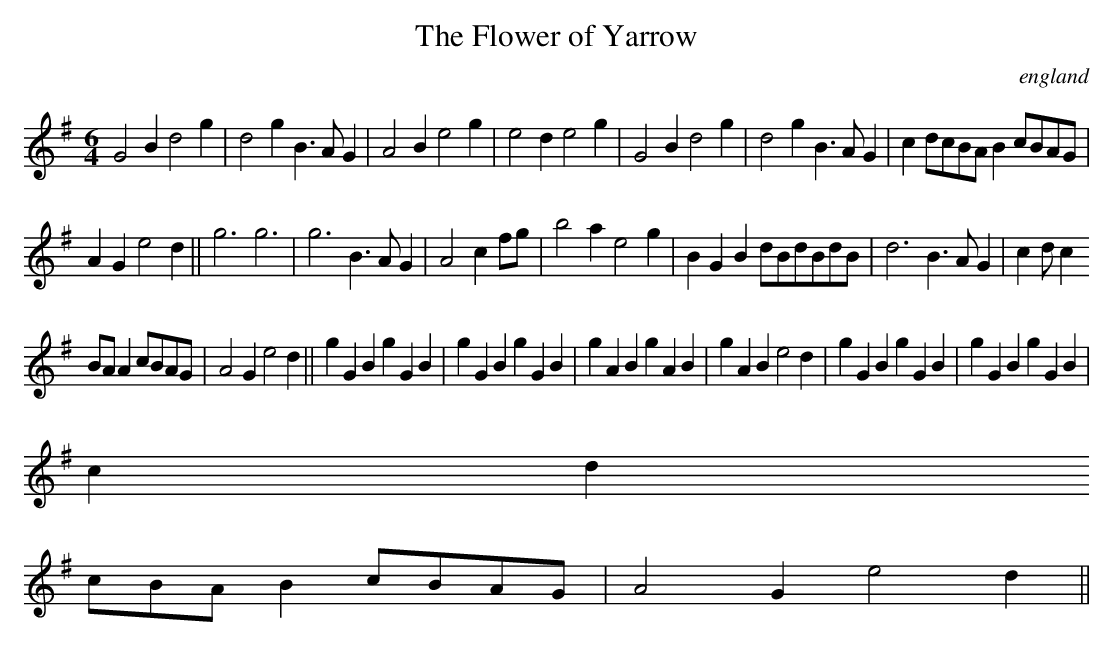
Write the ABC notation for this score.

X:1
T:The Flower of Yarrow
O:england
M:6/4
L:1/4
K:G major
G2Bd2g|d2gB>AG|A2Be2g|e2de2g|G2Bd2g|d2gB>AG|cd/2c/2B/2A/2Bc/2B/2A/2G/2|
A
2Ge2d||g3g3|g3B>AG|A2cf/2g/2|b2ae2g|BGBd/2B/2d/2B/2d/2B/2|d3B>AG|cd/2c
/2
B/2A/2Ac/2B/2A/2G/2|A2Ge2d||gGBgGB|gGBgGB|gABgAB|gABe2d|gGBgGB|gGBgGB|
cd
/2c/2B/2A/2Bc/2B/2A/2G/2|A2Ge2d||
